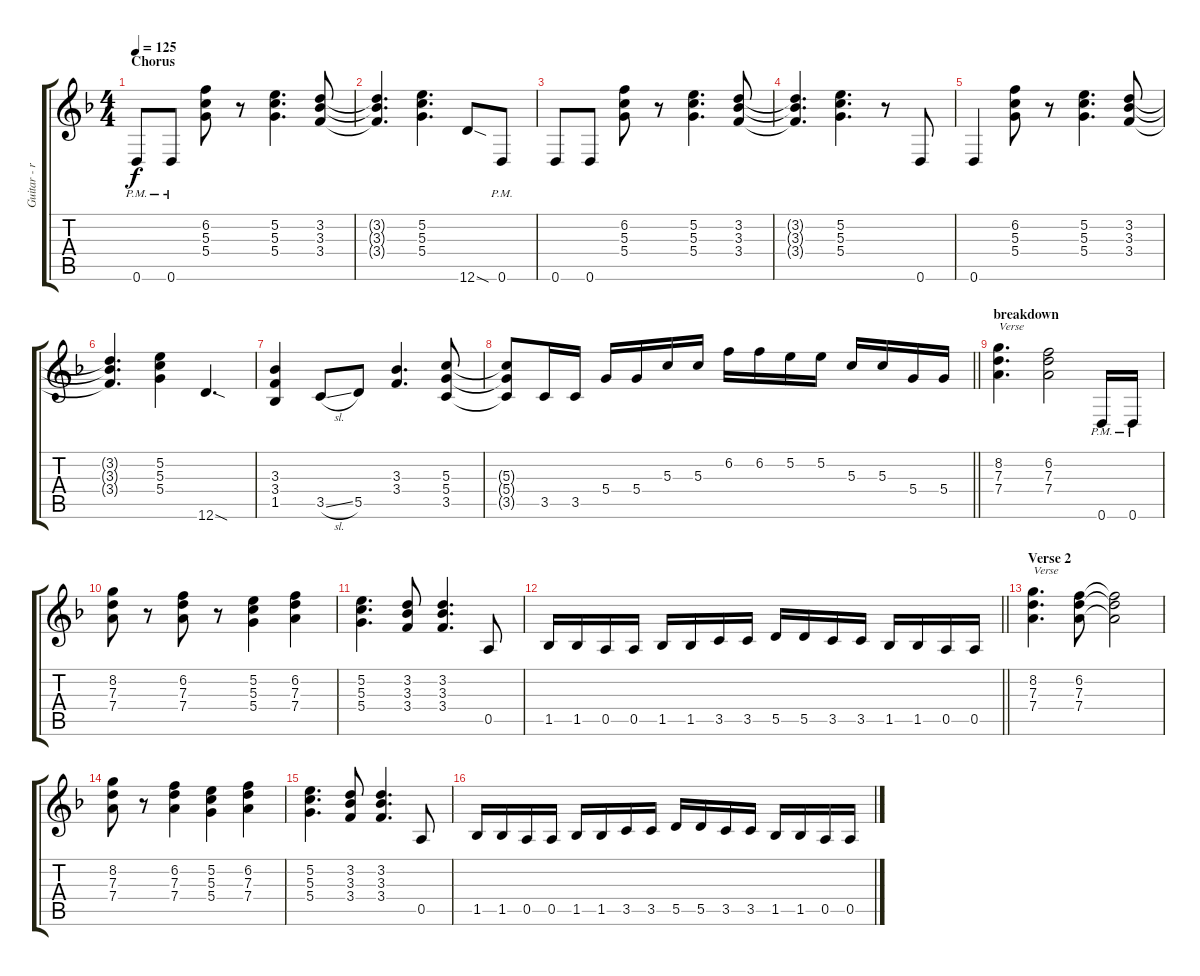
\track ("Guitar - rhythm" "Guitar - r") {instrument distortionguitar}
\staff {score tabs}
\tuning (E4 B3 G3 D3 A2 D2) {hide}
\ts (4 4)
\section ("" "Chorus")
\tempo 125
\clef g2
\ks f
0.6{pm}.8{dy f} 0.6{pm}.8 (6.2 5.3 5.4).8 r.8 (5.2 5.3 5.4).4{d} (3.2 3.3 3.4).8 |
(3.2{t} 3.3{t} 3.4{t}).4{d} (5.2 5.3 5.4).4{d} 12.6{sod}.8 0.6{pm}.8 |
0.6.8 0.6.8 (6.2 5.3 5.4).8 r.8 (5.2 5.3 5.4).4{d} (3.2 3.3 3.4).8 |
(3.2{t} 3.3{t} 3.4{t}).4{d} (5.2 5.3 5.4).4{d} r.8 0.6.8 |
0.6.4 (6.2 5.3 5.4).8 r.8 (5.2 5.3 5.4).4{d} (3.2 3.3 3.4).8 |
(3.2{t} 3.3{t} 3.4{t}).4{d} (5.2 5.3 5.4).4 12.6{sod}.4{d} |
(3.3 3.4 1.5).4 3.5{sl}.8 5.5.8 (3.3 3.4).4{d} (5.3 5.4 3.5).8 |
\barLineRight lightlight
(5.3{t} 5.4{t} 3.5{t}).8 3.5.16 3.5.16 5.4.16 5.4.16 5.3.16 5.3.16 6.2.16 6.2.16 5.2.16 5.2.16 5.3.16 5.3.16 5.4.16 5.4.16 |
\section ("" "breakdown")
(8.2 7.3 7.4).4{d txt "Verse"} (6.2 7.3 7.4).2 0.6{pm}.16 0.6{pm}.16 |
(8.2 7.3 7.4).8 r.8 (6.2 7.3 7.4).8 r.8 (5.2 5.3 5.4).4 (6.2 7.3 7.4).4 |
(5.2 5.3 5.4).4{d} (3.2 3.3 3.4).8 (3.2 3.3 3.4).4{d} 0.5.8 |
\barLineRight lightlight
1.5.16 1.5.16 0.5.16 0.5.16 1.5.16 1.5.16 3.5.16 3.5.16 5.5.16 5.5.16 3.5.16 3.5.16 1.5.16 1.5.16 0.5.16 0.5.16 |
\section ("" "Verse 2")
(8.2 7.3 7.4).4{d txt "Verse"} (6.2 7.3 7.4).8 (6.2{t} 7.3{t} 7.4{t}).2 |
(8.2 7.3 7.4).8 r.8 (6.2 7.3 7.4).4 (5.2 5.3 5.4).4 (6.2 7.3 7.4).4 |
(5.2 5.3 5.4).4{d} (3.2 3.3 3.4).8 (3.2 3.3 3.4).4{d} 0.5.8 |
1.5.16 1.5.16 0.5.16 0.5.16 1.5.16 1.5.16 3.5.16 3.5.16 5.5.16 5.5.16 3.5.16 3.5.16 1.5.16 1.5.16 0.5.16 0.5.16
